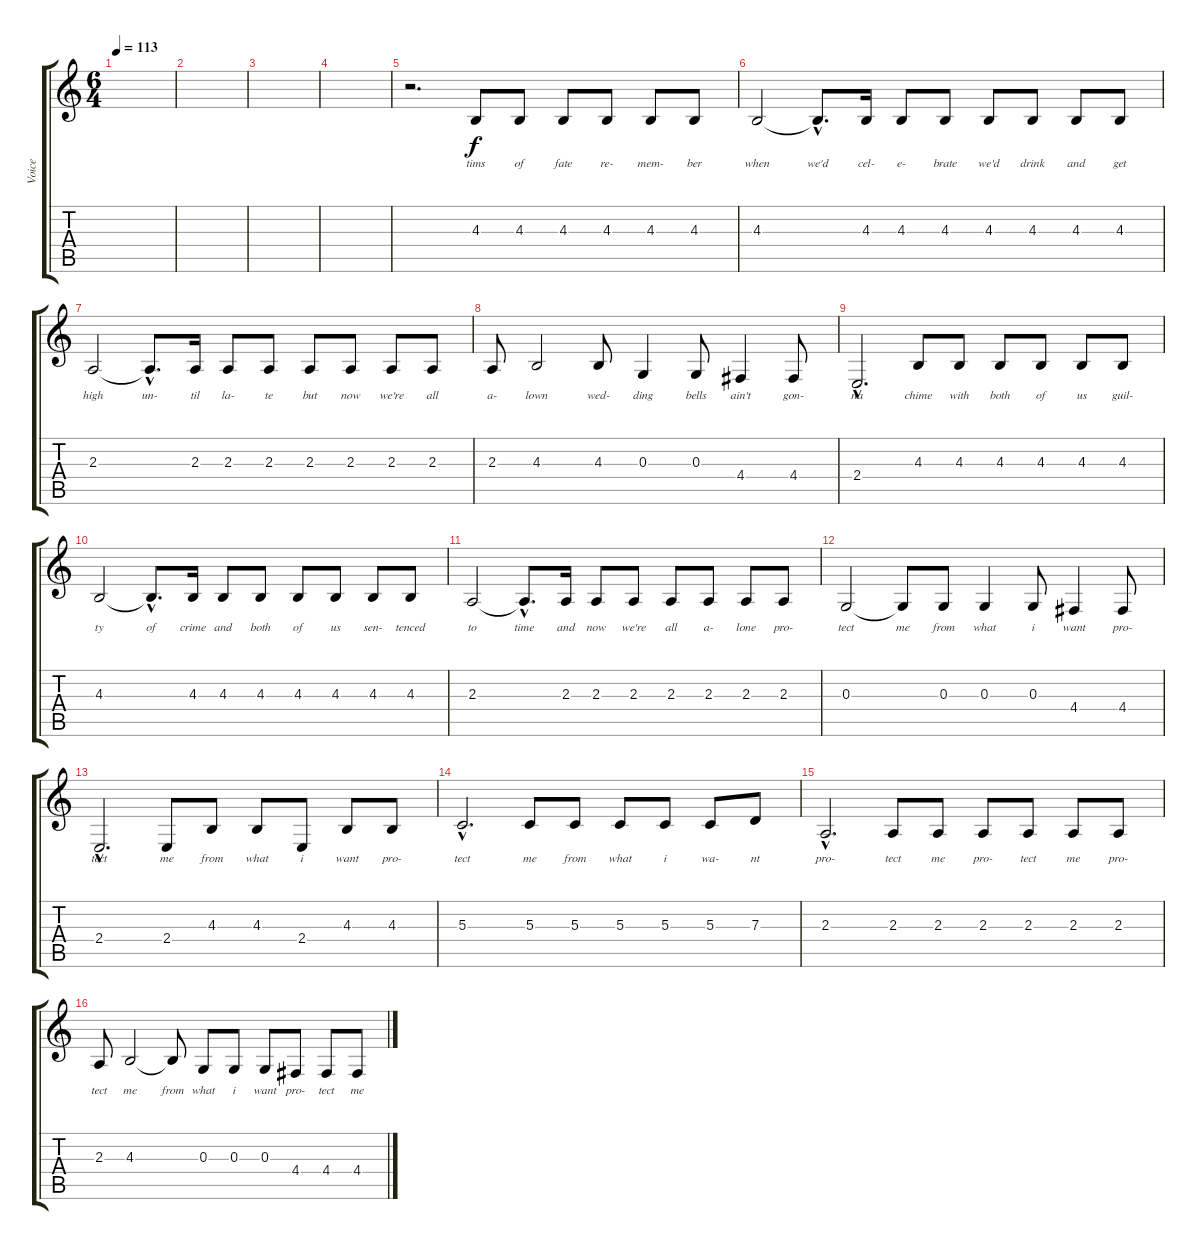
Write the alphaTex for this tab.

\track ("Voice" "Voice") {instrument lead6voice}
\staff {score tabs}
\tuning (E4 B3 G3 D3 A2 E2) {hide}
\ts (6 4)
\tempo 113
\clef g2
\ks c
|
|
|
|
r.2{d} 4.3.8{lyrics (0 "tims") lyrics (1 "") lyrics (2 "") lyrics (3 "") lyrics (4 "")} 4.3.8{lyrics (0 "of") lyrics (1 "") lyrics (2 "") lyrics (3 "") lyrics (4 "")} 4.3.8{lyrics (0 "fate") lyrics (1 "") lyrics (2 "") lyrics (3 "") lyrics (4 "")} 4.3.8{lyrics (0 "re-") lyrics (1 "") lyrics (2 "") lyrics (3 "") lyrics (4 "")} 4.3.8{lyrics (0 "mem-") lyrics (1 "") lyrics (2 "") lyrics (3 "") lyrics (4 "")} 4.3.8{lyrics (0 "ber") lyrics (1 "") lyrics (2 "") lyrics (3 "") lyrics (4 "")} |
4.3.2{lyrics (0 "when") lyrics (1 "") lyrics (2 "") lyrics (3 "") lyrics (4 "")} 4.3{hac t}.8{d lyrics (0 "we'd") lyrics (1 "") lyrics (2 "") lyrics (3 "") lyrics (4 "")} 4.3.16{lyrics (0 "cel-") lyrics (1 "") lyrics (2 "") lyrics (3 "") lyrics (4 "")} 4.3.8{lyrics (0 "e-") lyrics (1 "") lyrics (2 "") lyrics (3 "") lyrics (4 "")} 4.3.8{lyrics (0 "brate") lyrics (1 "") lyrics (2 "") lyrics (3 "") lyrics (4 "")} 4.3.8{lyrics (0 "we'd") lyrics (1 "") lyrics (2 "") lyrics (3 "") lyrics (4 "")} 4.3.8{lyrics (0 "drink") lyrics (1 "") lyrics (2 "") lyrics (3 "") lyrics (4 "")} 4.3.8{lyrics (0 "and") lyrics (1 "") lyrics (2 "") lyrics (3 "") lyrics (4 "")} 4.3.8{lyrics (0 "get") lyrics (1 "") lyrics (2 "") lyrics (3 "") lyrics (4 "")} |
2.3.2{lyrics (0 "high") lyrics (1 "") lyrics (2 "") lyrics (3 "") lyrics (4 "")} 2.3{hac t}.8{d lyrics (0 "un-") lyrics (1 "") lyrics (2 "") lyrics (3 "") lyrics (4 "")} 2.3.16{lyrics (0 "til") lyrics (1 "") lyrics (2 "") lyrics (3 "") lyrics (4 "")} 2.3.8{lyrics (0 "la-") lyrics (1 "") lyrics (2 "") lyrics (3 "") lyrics (4 "")} 2.3.8{lyrics (0 "te") lyrics (1 "") lyrics (2 "") lyrics (3 "") lyrics (4 "")} 2.3.8{lyrics (0 "but") lyrics (1 "") lyrics (2 "") lyrics (3 "") lyrics (4 "")} 2.3.8{lyrics (0 "now") lyrics (1 "") lyrics (2 "") lyrics (3 "") lyrics (4 "")} 2.3.8{lyrics (0 "we're") lyrics (1 "") lyrics (2 "") lyrics (3 "") lyrics (4 "")} 2.3.8{lyrics (0 "all") lyrics (1 "") lyrics (2 "") lyrics (3 "") lyrics (4 "")} |
2.3.8{lyrics (0 "a-") lyrics (1 "") lyrics (2 "") lyrics (3 "") lyrics (4 "")} 4.3.2{lyrics (0 "lown") lyrics (1 "") lyrics (2 "") lyrics (3 "") lyrics (4 "")} 4.3.8{lyrics (0 "wed-") lyrics (1 "") lyrics (2 "") lyrics (3 "") lyrics (4 "")} 0.3.4{lyrics (0 "ding") lyrics (1 "") lyrics (2 "") lyrics (3 "") lyrics (4 "")} 0.3.8{lyrics (0 "bells") lyrics (1 "") lyrics (2 "") lyrics (3 "") lyrics (4 "")} 4.4.4{lyrics (0 "ain't") lyrics (1 "") lyrics (2 "") lyrics (3 "") lyrics (4 "")} 4.4.8{lyrics (0 "gon-") lyrics (1 "") lyrics (2 "") lyrics (3 "") lyrics (4 "")} |
2.4{hac}.2{d lyrics (0 "na") lyrics (1 "") lyrics (2 "") lyrics (3 "") lyrics (4 "")} 4.3.8{lyrics (0 "chime") lyrics (1 "") lyrics (2 "") lyrics (3 "") lyrics (4 "")} 4.3.8{lyrics (0 "with") lyrics (1 "") lyrics (2 "") lyrics (3 "") lyrics (4 "")} 4.3.8{lyrics (0 "both") lyrics (1 "") lyrics (2 "") lyrics (3 "") lyrics (4 "")} 4.3.8{lyrics (0 "of") lyrics (1 "") lyrics (2 "") lyrics (3 "") lyrics (4 "")} 4.3.8{lyrics (0 "us") lyrics (1 "") lyrics (2 "") lyrics (3 "") lyrics (4 "")} 4.3.8{lyrics (0 "guil-") lyrics (1 "") lyrics (2 "") lyrics (3 "") lyrics (4 "")} |
4.3.2{lyrics (0 "ty") lyrics (1 "") lyrics (2 "") lyrics (3 "") lyrics (4 "")} 4.3{hac t}.8{d lyrics (0 "of") lyrics (1 "") lyrics (2 "") lyrics (3 "") lyrics (4 "")} 4.3.16{lyrics (0 "crime") lyrics (1 "") lyrics (2 "") lyrics (3 "") lyrics (4 "")} 4.3.8{lyrics (0 "and") lyrics (1 "") lyrics (2 "") lyrics (3 "") lyrics (4 "")} 4.3.8{lyrics (0 "both") lyrics (1 "") lyrics (2 "") lyrics (3 "") lyrics (4 "")} 4.3.8{lyrics (0 "of") lyrics (1 "") lyrics (2 "") lyrics (3 "") lyrics (4 "")} 4.3.8{lyrics (0 "us") lyrics (1 "") lyrics (2 "") lyrics (3 "") lyrics (4 "")} 4.3.8{lyrics (0 "sen-") lyrics (1 "") lyrics (2 "") lyrics (3 "") lyrics (4 "")} 4.3.8{lyrics (0 "tenced") lyrics (1 "") lyrics (2 "") lyrics (3 "") lyrics (4 "")} |
2.3.2{lyrics (0 "to") lyrics (1 "") lyrics (2 "") lyrics (3 "") lyrics (4 "")} 2.3{hac t}.8{d lyrics (0 "time") lyrics (1 "") lyrics (2 "") lyrics (3 "") lyrics (4 "")} 2.3.16{lyrics (0 "and") lyrics (1 "") lyrics (2 "") lyrics (3 "") lyrics (4 "")} 2.3.8{lyrics (0 "now") lyrics (1 "") lyrics (2 "") lyrics (3 "") lyrics (4 "")} 2.3.8{lyrics (0 "we're") lyrics (1 "") lyrics (2 "") lyrics (3 "") lyrics (4 "")} 2.3.8{lyrics (0 "all") lyrics (1 "") lyrics (2 "") lyrics (3 "") lyrics (4 "")} 2.3.8{lyrics (0 "a-") lyrics (1 "") lyrics (2 "") lyrics (3 "") lyrics (4 "")} 2.3.8{lyrics (0 "lone") lyrics (1 "") lyrics (2 "") lyrics (3 "") lyrics (4 "")} 2.3.8{lyrics (0 "pro-") lyrics (1 "") lyrics (2 "") lyrics (3 "") lyrics (4 "")} |
0.3.2{lyrics (0 "tect") lyrics (1 "") lyrics (2 "") lyrics (3 "") lyrics (4 "")} 0.3{t}.8{lyrics (0 "me") lyrics (1 "") lyrics (2 "") lyrics (3 "") lyrics (4 "")} 0.3.8{lyrics (0 "from") lyrics (1 "") lyrics (2 "") lyrics (3 "") lyrics (4 "")} 0.3.4{lyrics (0 "what") lyrics (1 "") lyrics (2 "") lyrics (3 "") lyrics (4 "")} 0.3.8{lyrics (0 "i") lyrics (1 "") lyrics (2 "") lyrics (3 "") lyrics (4 "")} 4.4.4{lyrics (0 "want") lyrics (1 "") lyrics (2 "") lyrics (3 "") lyrics (4 "")} 4.4.8{lyrics (0 "pro-") lyrics (1 "") lyrics (2 "") lyrics (3 "") lyrics (4 "")} |
2.4{hac}.2{d lyrics (0 "tect") lyrics (1 "") lyrics (2 "") lyrics (3 "") lyrics (4 "")} 2.4.8{lyrics (0 "me") lyrics (1 "") lyrics (2 "") lyrics (3 "") lyrics (4 "")} 4.3.8{lyrics (0 "from") lyrics (1 "") lyrics (2 "") lyrics (3 "") lyrics (4 "")} 4.3.8{lyrics (0 "what") lyrics (1 "") lyrics (2 "") lyrics (3 "") lyrics (4 "")} 2.4.8{lyrics (0 "i") lyrics (1 "") lyrics (2 "") lyrics (3 "") lyrics (4 "")} 4.3.8{lyrics (0 "want") lyrics (1 "") lyrics (2 "") lyrics (3 "") lyrics (4 "")} 4.3.8{lyrics (0 "pro-") lyrics (1 "") lyrics (2 "") lyrics (3 "") lyrics (4 "")} |
5.3{hac}.2{d lyrics (0 "tect") lyrics (1 "") lyrics (2 "") lyrics (3 "") lyrics (4 "")} 5.3.8{lyrics (0 "me") lyrics (1 "") lyrics (2 "") lyrics (3 "") lyrics (4 "")} 5.3.8{lyrics (0 "from") lyrics (1 "") lyrics (2 "") lyrics (3 "") lyrics (4 "")} 5.3.8{lyrics (0 "what") lyrics (1 "") lyrics (2 "") lyrics (3 "") lyrics (4 "")} 5.3.8{lyrics (0 "i") lyrics (1 "") lyrics (2 "") lyrics (3 "") lyrics (4 "")} 5.3.8{lyrics (0 "wa-") lyrics (1 "") lyrics (2 "") lyrics (3 "") lyrics (4 "")} 7.3.8{lyrics (0 "nt") lyrics (1 "") lyrics (2 "") lyrics (3 "") lyrics (4 "")} |
2.3{hac}.2{d lyrics (0 "pro-") lyrics (1 "") lyrics (2 "") lyrics (3 "") lyrics (4 "")} 2.3.8{lyrics (0 "tect") lyrics (1 "") lyrics (2 "") lyrics (3 "") lyrics (4 "")} 2.3.8{lyrics (0 "me") lyrics (1 "") lyrics (2 "") lyrics (3 "") lyrics (4 "")} 2.3.8{lyrics (0 "pro-") lyrics (1 "") lyrics (2 "") lyrics (3 "") lyrics (4 "")} 2.3.8{lyrics (0 "tect") lyrics (1 "") lyrics (2 "") lyrics (3 "") lyrics (4 "")} 2.3.8{lyrics (0 "me") lyrics (1 "") lyrics (2 "") lyrics (3 "") lyrics (4 "")} 2.3.8{lyrics (0 "pro-") lyrics (1 "") lyrics (2 "") lyrics (3 "") lyrics (4 "")} |
2.3.8{lyrics (0 "tect") lyrics (1 "") lyrics (2 "") lyrics (3 "") lyrics (4 "")} 4.3.2{lyrics (0 "me") lyrics (1 "") lyrics (2 "") lyrics (3 "") lyrics (4 "")} 4.3{t}.8{lyrics (0 "from") lyrics (1 "") lyrics (2 "") lyrics (3 "") lyrics (4 "")} 0.3.8{lyrics (0 "what") lyrics (1 "") lyrics (2 "") lyrics (3 "") lyrics (4 "")} 0.3.8{lyrics (0 "i") lyrics (1 "") lyrics (2 "") lyrics (3 "") lyrics (4 "")} 0.3.8{lyrics (0 "want") lyrics (1 "") lyrics (2 "") lyrics (3 "") lyrics (4 "")} 4.4.8{lyrics (0 "pro-") lyrics (1 "") lyrics (2 "") lyrics (3 "") lyrics (4 "")} 4.4.8{lyrics (0 "tect") lyrics (1 "") lyrics (2 "") lyrics (3 "") lyrics (4 "")} 4.4.8{lyrics (0 "me") lyrics (1 "") lyrics (2 "") lyrics (3 "") lyrics (4 "")}
